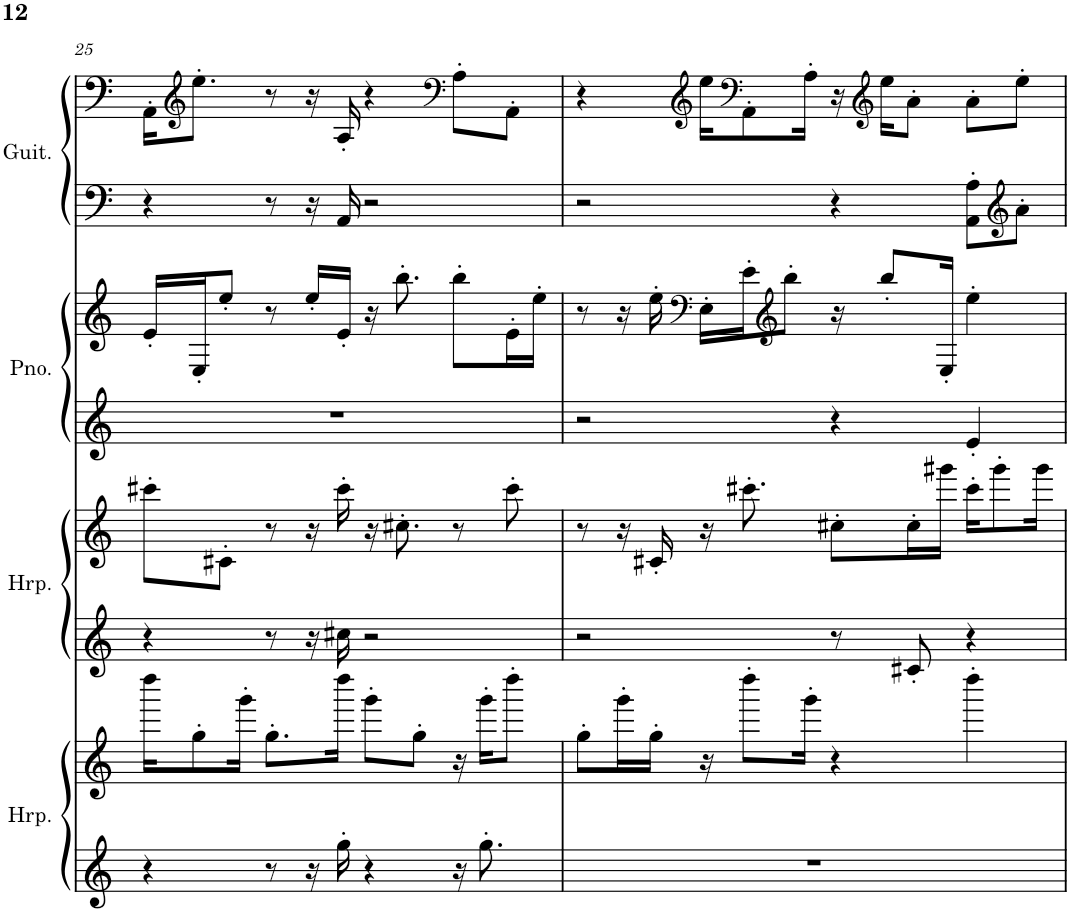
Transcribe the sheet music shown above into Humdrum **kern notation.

**kern	**kern	**kern	**kern	**kern	**kern	**kern	**kern
*part4	*part4	*part3	*part3	*part2	*part2	*part1	*part1
*staff8	*staff7	*staff6	*staff5	*staff4	*staff3	*staff2	*staff1
*I"Harp	*	*I"Harp	*	*I"Piano	*	*I"Classical Guitar	*
*I'Hrp.	*	*I'Hrp.	*	*I'Pno.	*	*I'Guit.	*
!!LO:PB:g=z
*clefG2	*clefG2	*clefG2	*clefG2	*clefG2	*clefG2	*clefF4	*clefG2
*k[]	*k[]	*k[]	*k[]	*k[]	*k[]	*k[]	*k[]
*M4/4	*M4/4	*M4/4	*M4/4	*M4/4	*M4/4	*M4/4	*M4/4
=25	=25	=25	=25	=25	=25	=25	=25
4r	16dddd\KL	4r	8ccc#X'\L	1r	16e'/LL	4r	16AA'\KL
*	*	*	*	*	*	*	*clefG2
.	8gg'\	.	.	.	16E'/J	.	8.ee'\J
.	.	.	8c#X'\J	.	8ee'/J	.	.
.	16ggg'\Jk	.	.	.	.	.	.
8r	8.gg'\L	8r	8r	.	8r	8r	8r
16r	.	16r	16r	.	16ee'/LL	16r	16r
16gg'\	16dddd\Jk	16cc#X\	16ccc#'\	.	16e'/JJ	16AA/	16A'/
4r	8ggg'\L	2r	16r	.	16r	2r	4r
.	.	.	8.cc#X'\	.	8.bb'\	.	.
.	8gg'\J	.	.	.	.	.	.
*	*	*	*	*	*	*	*clefF4
16r	16r	.	8r	.	8bb'\L	.	8A'\L
8.gg'\	16ggg'\KL	.	.	.	.	.	.
.	8dddd'\J	.	8ccc#'\	.	16e'\L	.	8AA'\J
.	.	.	.	.	16ee'\JJ	.	.
=26	=26	=26	=26	=26	=26	=26	=26
1r	8gg'\L	2r	8r	2r	8r	2r	4r
.	16ggg'\L	.	16r	.	16r	.	.
.	16gg'\JJ	.	16c#X'/	.	16ee'\	.	.
*	*	*	*	*	*clefF4	*	*clefG2
.	16r	.	16r	.	16E'\LL	.	16ee\KL
*	*	*	*	*	*	*	*clefF4
.	8dddd'\L	.	8.ccc#X'\	.	16e'\J	.	8AA'\
*	*	*	*	*	*clefG2	*	*
.	.	.	.	.	8bb'\J	.	.
.	16ggg'\Jk	.	.	.	.	.	16A'\Jk
.	4r	8r	8cc#X'\L	4r	16r	4r	16r
*	*	*	*	*	*	*	*clefG2
.	.	.	.	.	8bb'/L	.	16ee\KL
.	.	8c#X'/	16cc#'\L	.	.	.	8a'\J
.	.	.	16ggg#X\JJ	.	16E'/Jk	.	.
.	4dddd'\	4r	16ccc#'\KL	4e'/	4ee'\	8AA\' 8A\'L	8a'\L
.	.	.	8ggg#'\	.	.	.	.
*	*	*	*	*	*	*clefG2	*
.	.	.	.	.	.	8a'\J	8ee'\J
.	.	.	16ggg#\Jk	.	.	.	.
=	=	=	=	=	=	=	=
*-	*-	*-	*-	*-	*-	*-	*-
